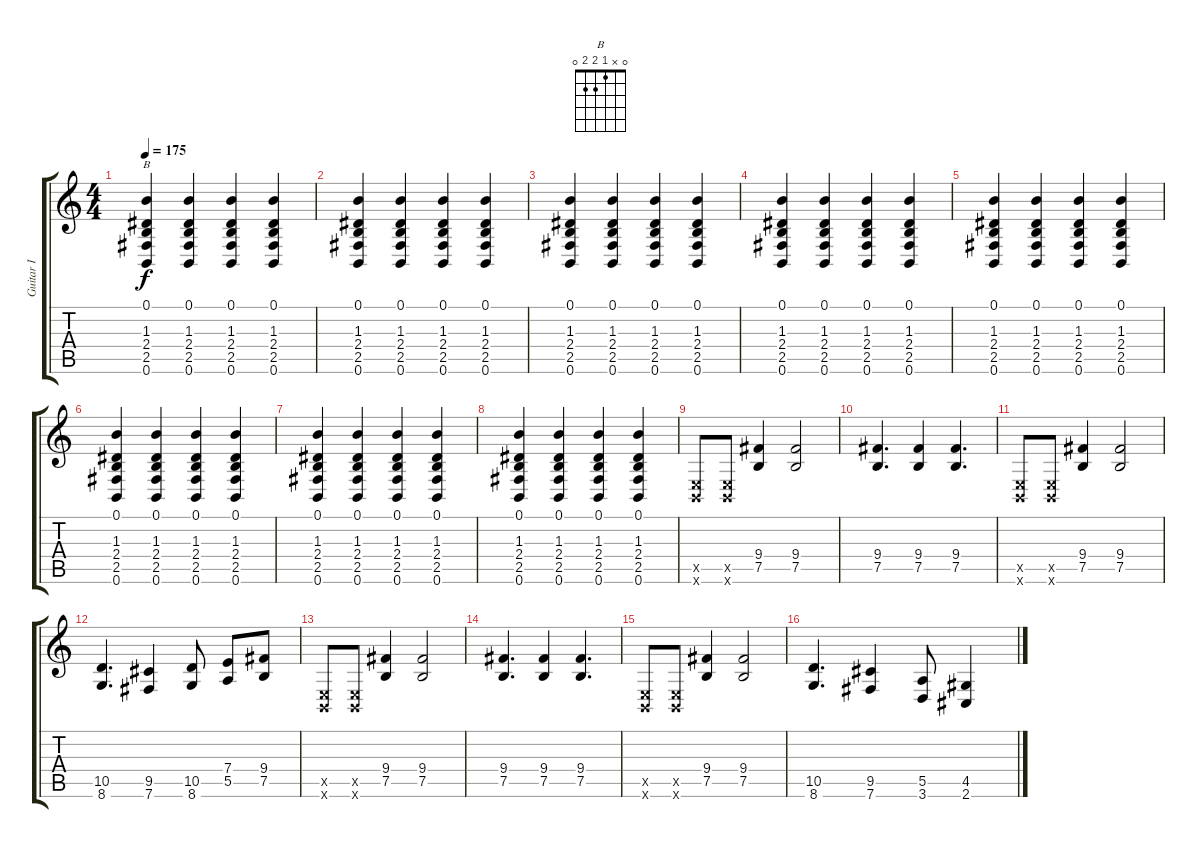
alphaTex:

\track ("Guitar I" "Guitar I") {instrument distortionguitar}
\staff {score tabs}
\tuning (B3 G3 D3 A2 E2 B1) {hide}
\chord ("B" 0 x 1 2 2 0)
\ts (4 4)
\tempo 175
\clef g2
\ks c
(0.1 1.3 2.4 2.5 0.6).4{ch "B" dy f} (0.1 1.3 2.4 2.5 0.6).4 (0.1 1.3 2.4 2.5 0.6).4 (0.1 1.3 2.4 2.5 0.6).4 |
(0.1 1.3 2.4 2.5 0.6).4 (0.1 1.3 2.4 2.5 0.6).4 (0.1 1.3 2.4 2.5 0.6).4 (0.1 1.3 2.4 2.5 0.6).4 |
(0.1 1.3 2.4 2.5 0.6).4 (0.1 1.3 2.4 2.5 0.6).4 (0.1 1.3 2.4 2.5 0.6).4 (0.1 1.3 2.4 2.5 0.6).4 |
(0.1 1.3 2.4 2.5 0.6).4 (0.1 1.3 2.4 2.5 0.6).4 (0.1 1.3 2.4 2.5 0.6).4 (0.1 1.3 2.4 2.5 0.6).4 |
(0.1 1.3 2.4 2.5 0.6).4 (0.1 1.3 2.4 2.5 0.6).4 (0.1 1.3 2.4 2.5 0.6).4 (0.1 1.3 2.4 2.5 0.6).4 |
(0.1 1.3 2.4 2.5 0.6).4 (0.1 1.3 2.4 2.5 0.6).4 (0.1 1.3 2.4 2.5 0.6).4 (0.1 1.3 2.4 2.5 0.6).4 |
(0.1 1.3 2.4 2.5 0.6).4 (0.1 1.3 2.4 2.5 0.6).4 (0.1 1.3 2.4 2.5 0.6).4 (0.1 1.3 2.4 2.5 0.6).4 |
(0.1 1.3 2.4 2.5 0.6).4 (0.1 1.3 2.4 2.5 0.6).4 (0.1 1.3 2.4 2.5 0.6).4 (0.1 1.3 2.4 2.5 0.6).4 |
(0.5{x} 0.6{x}).8{volume 14 instrument overdrivenguitar} (0.5{x} 0.6{x}).8 (9.4 7.5).4 (9.4 7.5).2 |
(9.4 7.5).4{d} (9.4 7.5).4 (9.4 7.5).4{d} |
(0.5{x} 0.6{x}).8 (0.5{x} 0.6{x}).8 (9.4 7.5).4 (9.4 7.5).2 |
(10.5 8.6).4{d} (9.5 7.6).4 (10.5 8.6).8 (7.4 5.5).8 (9.4 7.5).8 |
(0.5{x} 0.6{x}).8 (0.5{x} 0.6{x}).8 (9.4 7.5).4 (9.4 7.5).2 |
(9.4 7.5).4{d} (9.4 7.5).4 (9.4 7.5).4{d} |
(0.5{x} 0.6{x}).8 (0.5{x} 0.6{x}).8 (9.4 7.5).4 (9.4 7.5).2 |
(10.5 8.6).4{d} (9.5 7.6).4 (5.5 3.6).8 (4.5 2.6).4
